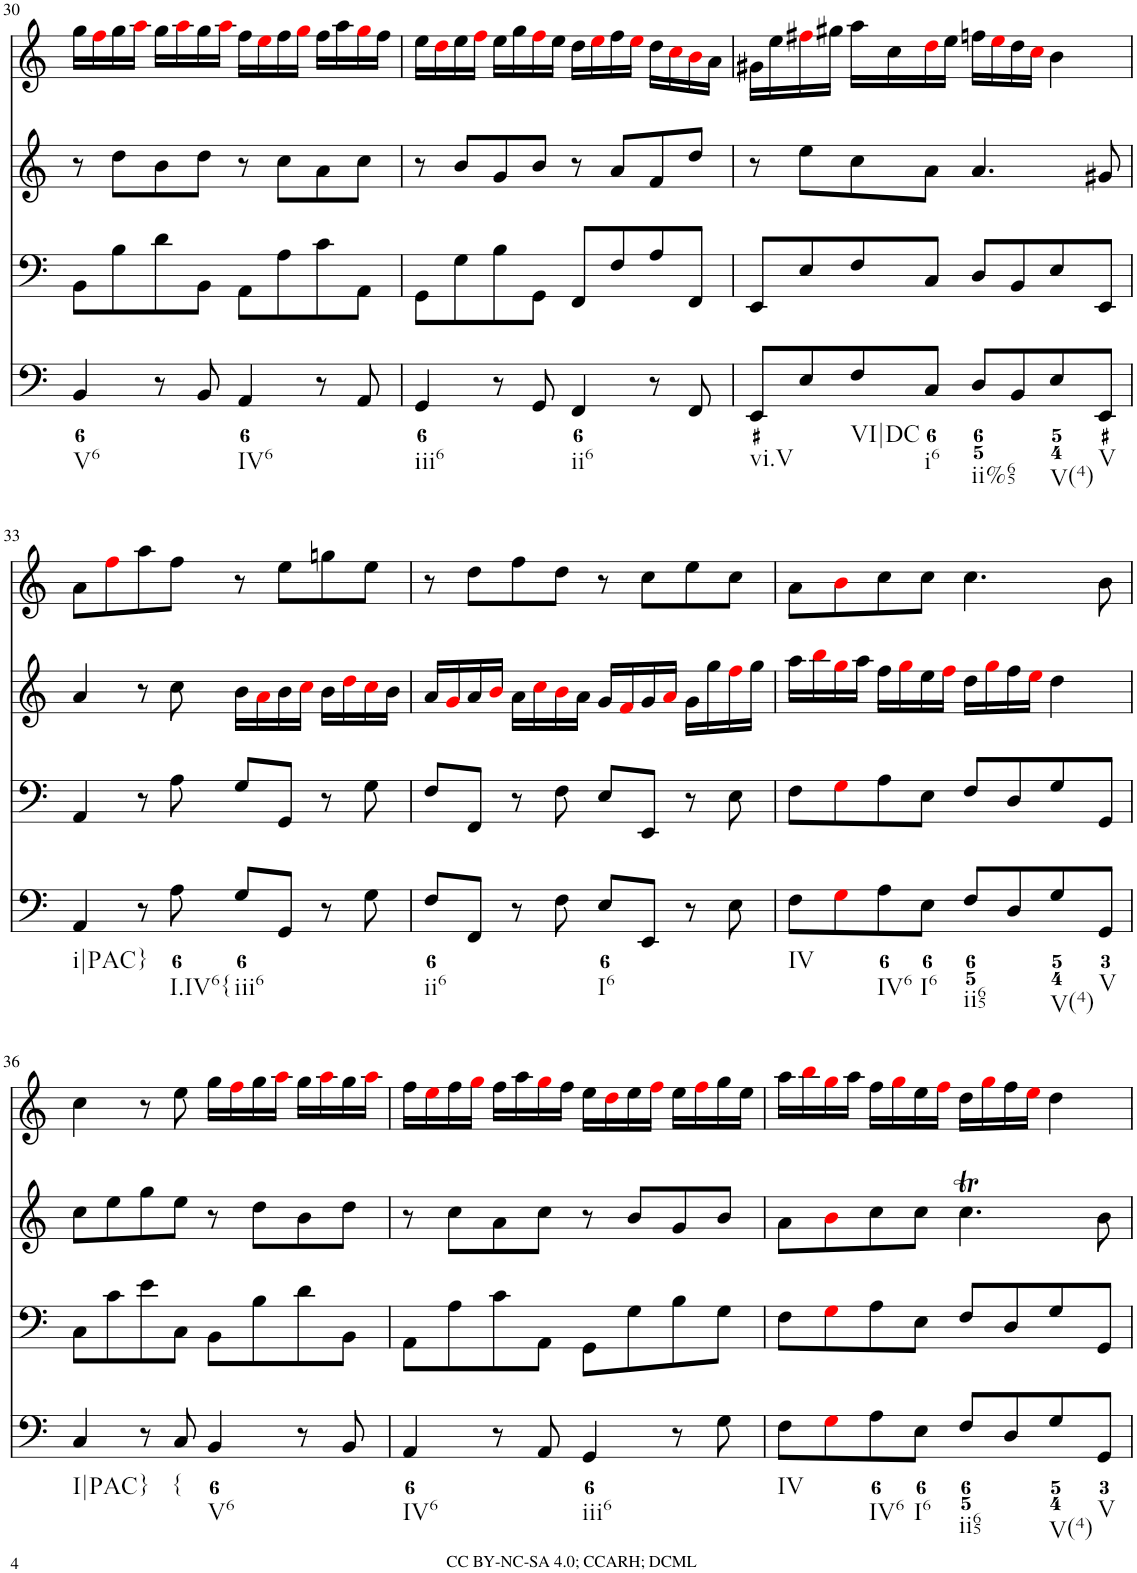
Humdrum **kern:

**kern	**kern	**kern	**kern
*part4	*part3	*part2	*part1
*staff4	*staff3	*staff2	*staff1
*I"Piano	*I"Piano	*I"Piano	*I"Piano
*I'Pno	*I'Pno	*I'Pno	*I'Pno
!!LO:PB:g=z
*clefF4	*clefF4	*clefG2	*clefG2
*k[]	*k[]	*k[]	*k[]
*M4/4	*M4/4	*M4/4	*M4/4
*met(c)	*met(c)	*met(c)	*met(c)
=30	=30	=30	=30
!LO:TX:b:t=V6	!	!	!
4BB/	8BB\L	8r	16gg\LL
.	.	.	16ffi\
.	8B\	8dd\L	16gg\
.	.	.	16aai\JJ
8r	8d\	8b\	16gg\LL
.	.	.	16aai\
8BB/	8BB\J	8dd\J	16gg\
.	.	.	16aai\JJ
!LO:TX:b:t=IV6	!	!	!
4AA/	8AA\L	8r	16ff\LL
.	.	.	16eei\
.	8A\	8cc\L	16ff\
.	.	.	16ggi\JJ
8r	8c\	8a\	16ff\LL
.	.	.	16aa\
8AA/	8AA\J	8cc\J	16ggi\
.	.	.	16ff\JJ
=31	=31	=31	=31
!LO:TX:b:t=iii6	!	!	!
4GG/	8GG\L	8r	16ee\LL
.	.	.	16ddi\
.	8G\	8b/L	16ee\
.	.	.	16ffi\JJ
8r	8B\	8g/	16ee\LL
.	.	.	16gg\
8GG/	8GG\J	8b/J	16ffi\
.	.	.	16ee\JJ
!LO:TX:b:t=ii6	!	!	!
4FF/	8FF/L	8r	16dd\LL
.	.	.	16eei\
.	8F/	8a/L	16ff\
.	.	.	16eei\JJ
8r	8A/	8f/	16dd\LL
.	.	.	16cci\
8FF/	8FF/J	8dd/J	16bi\
.	.	.	16a\JJ
=32	=32	=32	=32
!LO:TX:b:t=vi.V	!	!	!
8EE/L	8EE/L	8r	16g#X\LL
.	.	.	16ee\
8E/	8E/	8ee\L	16ff#Xi\
.	.	.	16gg#X\JJ
!LO:TX:b:t=VI|DC	!	!	!
8F/	8F/	8cc\	16aa\LL
.	.	.	16cc\
!LO:TX:b:t=i6	!	!	!
8C/J	8C/J	8a\J	16ddi\
.	.	.	16ee\JJ
!LO:TX:b:t=ii%65	!	!	!
8D/L	8D/L	4.a/	16ffn\LL
.	.	.	16eei\
8BB/	8BB/	.	16dd\
.	.	.	16cci\JJ
!LO:TX:b:t=V(4)	!	!	!
8E/	8E/	.	4b\
!LO:TX:b:t=V	!	!	!
8EE/J	8EE/J	8g#X/	.
!!LO:LB:g=z
=33	=33	=33	=33
!LO:TX:b:t=i|PAC}	!	!	!
4AA/	4AA/	4a/	8a\L
.	.	.	8ffi\
8r	8r	8r	8aa\
!LO:TX:b:t=I.IV6{	!	!	!
8A\	8A\	8cc\	8ff\J
!LO:TX:b:t=iii6	!	!	!
8G/L	8G/L	16b\LL	8r
.	.	16ai\	.
8GG/J	8GG/J	16b\	8ee\L
.	.	16cci\JJ	.
8r	8r	16b\LL	8ggn\
.	.	16ddi\	.
8G\	8G\	16cci\	8ee\J
.	.	16b\JJ	.
=34	=34	=34	=34
!LO:TX:b:t=ii6	!	!	!
8F/L	8F/L	16a/LL	8r
.	.	16gi/	.
8FF/J	8FF/J	16a/	8dd\L
.	.	16bi/JJ	.
8r	8r	16a\LL	8ff\
.	.	16cci\	.
8F\	8F\	16bi\	8dd\J
.	.	16a\JJ	.
!LO:TX:b:t=I6	!	!	!
8E/L	8E/L	16g/LL	8r
.	.	16fi/	.
8EE/J	8EE/J	16g/	8cc\L
.	.	16ai/JJ	.
8r	8r	16g\LL	8ee\
.	.	16gg\	.
8E\	8E\	16ffi\	8cc\J
.	.	16gg\JJ	.
=35	=35	=35	=35
!LO:TX:b:t=IV	!	!	!
8F\L	8F\L	16aa\LL	8a\L
.	.	16bbi\	.
8Gi\	8Gi\	16ggi\	8bi\
.	.	16aa\JJ	.
!LO:TX:b:t=IV6	!	!	!
8A\	8A\	16ff\LL	8cc\
.	.	16ggi\	.
!LO:TX:b:t=I6	!	!	!
8E\J	8E\J	16ee\	8cc\J
.	.	16ffi\JJ	.
!LO:TX:b:t=ii65	!	!	!
8F/L	8F/L	16dd\LL	4.cc\
.	.	16ggi\	.
8D/	8D/	16ff\	.
.	.	16eei\JJ	.
!LO:TX:b:t=V(4)	!	!	!
8G/	8G/	4dd\	.
!LO:TX:b:t=V	!	!	!
8GG/J	8GG/J	.	8b\
!!LO:LB:g=z
=36	=36	=36	=36
!LO:TX:b:t=I|PAC}	!	!	!
4C/	8C\L	8cc\L	4cc\
.	8c\	8ee\	.
8r	8e\	8gg\	8r
!LO:TX:b:t={	!	!	!
8C/	8C\J	8ee\J	8ee\
!LO:TX:b:t=V6	!	!	!
4BB/	8BB\L	8r	16gg\LL
.	.	.	16ffi\
.	8B\	8dd\L	16gg\
.	.	.	16aai\JJ
8r	8d\	8b\	16gg\LL
.	.	.	16aai\
8BB/	8BB\J	8dd\J	16gg\
.	.	.	16aai\JJ
=37	=37	=37	=37
!LO:TX:b:t=IV6	!	!	!
4AA/	8AA\L	8r	16ff\LL
.	.	.	16eei\
.	8A\	8cc\L	16ff\
.	.	.	16ggi\JJ
8r	8c\	8a\	16ff\LL
.	.	.	16aa\
8AA/	8AA\J	8cc\J	16ggi\
.	.	.	16ff\JJ
!LO:TX:b:t=iii6	!	!	!
4GG/	8GG\L	8r	16ee\LL
.	.	.	16ddi\
.	8G\	8b/L	16ee\
.	.	.	16ffi\JJ
8r	8B\	8g/	16ee\LL
.	.	.	16ffi\
8G\	8G\J	8b/J	16gg\
.	.	.	16ee\JJ
=38	=38	=38	=38
!LO:TX:b:t=IV	!	!	!
8F\L	8F\L	8a\L	16aa\LL
.	.	.	16bbi\
8Gi\	8Gi\	8bi\	16ggi\
.	.	.	16aa\JJ
!LO:TX:b:t=IV6	!	!	!
8A\	8A\	8cc\	16ff\LL
.	.	.	16ggi\
!LO:TX:b:t=I6	!	!	!
8E\J	8E\J	8cc\J	16ee\
.	.	.	16ffi\JJ
!LO:TX:b:t=ii65	!	!	!
8F/L	8F/L	4.ccT\	16dd\LL
.	.	.	16ggi\
8D/	8D/	.	16ff\
.	.	.	16eei\JJ
!LO:TX:b:t=V(4)	!	!	!
8G/	8G/	.	4dd\
!LO:TX:b:t=V	!	!	!
8GG/J	8GG/J	8b\	.
=	=	=	=
*-	*-	*-	*-
